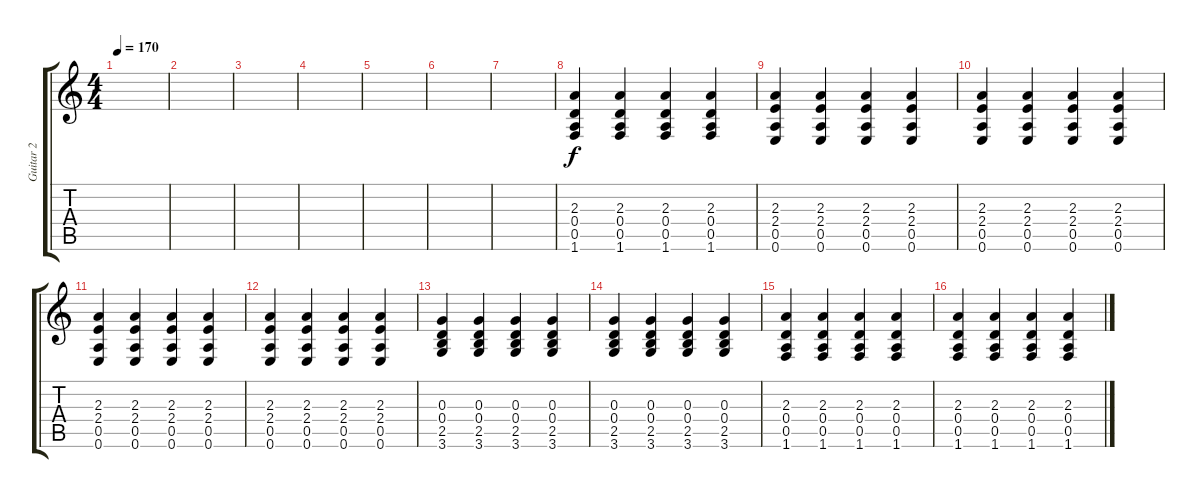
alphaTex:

\track ("Guitar 2" "Guitar 2") {instrument distortionguitar}
\staff {score tabs}
\tuning (E4 B3 G3 D3 A2 E2) {hide}
\ts (4 4)
\tempo 170
\clef g2
\ks c
|
|
|
|
|
|
|
(2.3 0.4 0.5 1.6).4 (2.3 0.4 0.5 1.6).4 (2.3 0.4 0.5 1.6).4 (2.3 0.4 0.5 1.6).4 |
\section ("" "")
(2.3 2.4 0.5 0.6).4 (2.3 2.4 0.5 0.6).4 (2.3 2.4 0.5 0.6).4 (2.3 2.4 0.5 0.6).4 |
(2.3 2.4 0.5 0.6).4 (2.3 2.4 0.5 0.6).4 (2.3 2.4 0.5 0.6).4 (2.3 2.4 0.5 0.6).4 |
(2.3 2.4 0.5 0.6).4 (2.3 2.4 0.5 0.6).4 (2.3 2.4 0.5 0.6).4 (2.3 2.4 0.5 0.6).4 |
(2.3 2.4 0.5 0.6).4 (2.3 2.4 0.5 0.6).4 (2.3 2.4 0.5 0.6).4 (2.3 2.4 0.5 0.6).4 |
(0.3 0.4 2.5 3.6).4 (0.3 0.4 2.5 3.6).4 (0.3 0.4 2.5 3.6).4 (0.3 0.4 2.5 3.6).4 |
(0.3 0.4 2.5 3.6).4 (0.3 0.4 2.5 3.6).4 (0.3 0.4 2.5 3.6).4 (0.3 0.4 2.5 3.6).4 |
(2.3 0.4 0.5 1.6).4 (2.3 0.4 0.5 1.6).4 (2.3 0.4 0.5 1.6).4 (2.3 0.4 0.5 1.6).4 |
(2.3 0.4 0.5 1.6).4 (2.3 0.4 0.5 1.6).4 (2.3 0.4 0.5 1.6).4 (2.3 0.4 0.5 1.6).4
